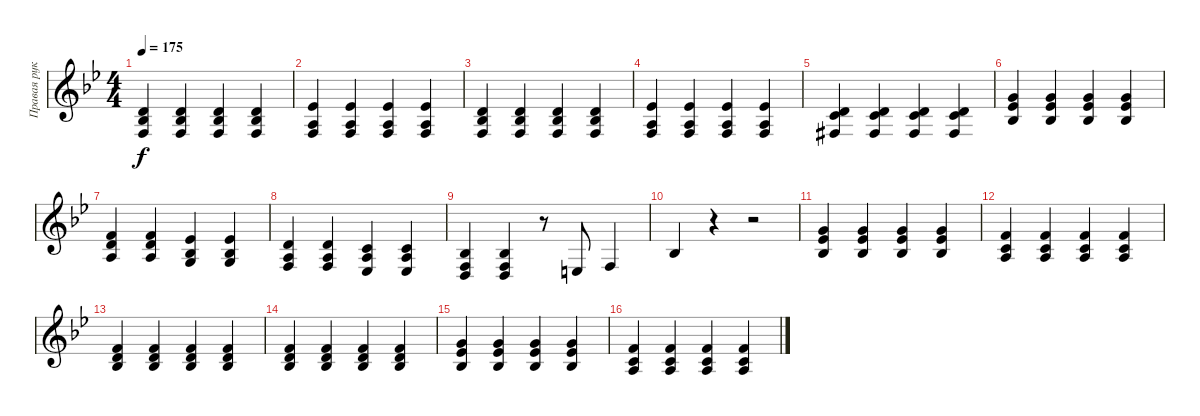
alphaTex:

\track ("Правая рука" "Правая рук") {instrument brightacousticpiano}
\staff {score}
\tuning (E4 B3 G3 D3 A2 E2 B1) {hide}
\ts (4 4)
\tempo 175
\clef g2
\ks bb
(12.4 13.5 13.6).4{dy f} (12.4 13.5 13.6).4 (12.4 13.5 13.6).4 (12.4 13.5 13.6).4 |
(13.4 12.5 13.6).4 (13.4 12.5 13.6).4 (13.4 12.5 13.6).4 (13.4 12.5 13.6).4 |
(12.4 13.5 13.6).4 (12.4 13.5 13.6).4 (12.4 13.5 13.6).4 (12.4 13.5 13.6).4 |
(13.4 12.5 13.6).4 (13.4 12.5 13.6).4 (13.4 12.5 13.6).4 (13.4 12.5 13.6).4 |
(12.4 15.5 14.6{acc #}).4 (12.4 15.5 14.6{acc #}).4 (12.4 15.5 14.6{acc #}).4 (12.4 15.5 14.6{acc #}).4 |
(12.3 13.4 13.5).4 (12.3 13.4 13.5).4 (12.3 13.4 13.5).4 (12.3 13.4 13.5).4 |
(10.3 12.4 12.5).4 (10.3 12.4 12.5).4 (0.3 13.4 13.5).4 (0.3 13.4 13.5).4 |
(12.4 12.5 13.6).4 (12.4 12.5 13.6).4 (10.4 12.5 11.6).4 (10.4 12.5 11.6).4 |
(0.4 13.5 13.6).4 (0.4 13.5 13.6).4 r.8 12.6.8 13.6.4 |
13.5.4 r.4 r.2 |
(12.3 13.4 13.5).4 (12.3 13.4 13.5).4 (12.3 13.4 13.5).4 (12.3 13.4 13.5).4 |
(10.3 10.4 12.5).4 (10.3 10.4 12.5).4 (10.3 10.4 12.5).4 (10.3 10.4 12.5).4 |
(6.2 7.3 8.4).4 (6.2 7.3 8.4).4 (6.2 7.3 8.4).4 (6.2 7.3 8.4).4 |
(6.2 7.3 8.4).4 (6.2 7.3 8.4).4 (6.2 7.3 8.4).4 (6.2 7.3 8.4).4 |
(8.2 8.3 8.4).4 (8.2 8.3 8.4).4 (8.2 8.3 8.4).4 (8.2 8.3 8.4).4 |
(6.2 5.3 7.4).4 (6.2 5.3 7.4).4 (6.2 5.3 7.4).4 (6.2 5.3 7.4).4
